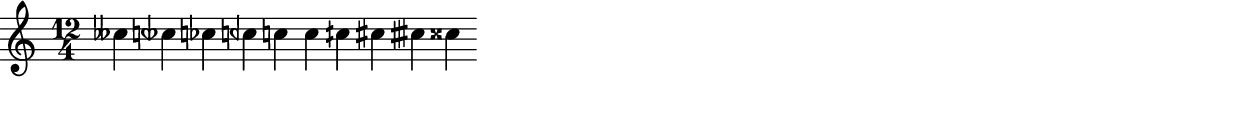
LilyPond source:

%% Generated by lilypond-book.py
%% Options: [alt=[image of music],printfilename,indent=0\mm,texidoc,line-width=160\mm]
\include "lilypond-book-preamble.ly"







% ****************************************************************
% Start cut-&-pastable-section 
% ****************************************************************

\paper {
  #(define dump-extents #t)
  
  indent = 0\mm
  line-width = 160\mm
  force-assignment = #""
  line-width = #(- line-width (* mm  3.000000))
}

\layout {
  
}



% ****************************************************************
% ly snippet:
% ****************************************************************
\sourcefilename "accidental-quarter.ly"
\sourcefileline 0
\header {

  texidoc = "Quarter tone notation is supported, including
    threequarters flat."
}
\version "2.10.0"
\layout { ragged-right = ##t }

\relative c'' {
  \time 12/4 
  ceses4
  ceseh
  ces
  ceh
  c
  c
  cih
  cis 
  cisih
  cisis
}



% ****************************************************************
% end ly snippet
% ****************************************************************
